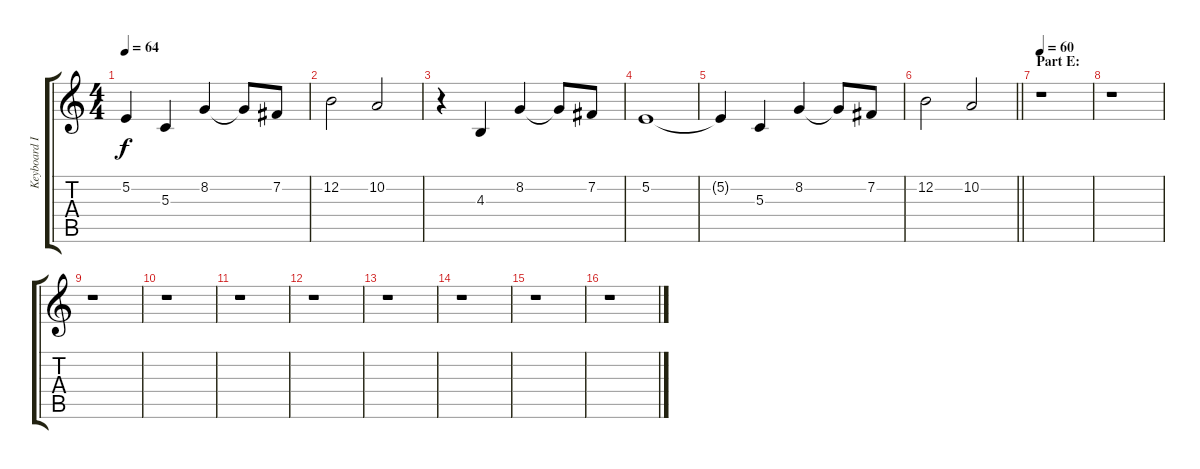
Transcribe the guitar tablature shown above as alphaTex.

\track ("Keyboard II" "Keyboard I") {instrument stringensemble1}
\staff {score tabs}
\tuning (E4 B3 G3 D3 A2 E2) {hide}
\ts (4 4)
\tempo 64
\clef g2
\ks c
5.2{t}.4{dy f} 5.3.4 8.2.4 8.2{t}.8 7.2.8 |
12.2.2 10.2.2 |
r.4 4.3.4 8.2.4 8.2{t}.8 7.2.8 |
5.2.1 |
5.2{t}.4 5.3.4 8.2.4 8.2{t}.8 7.2.8 |
\barLineRight lightlight
12.2.2 10.2.2 |
\section ("" "Part E:")
\tempo 60
r.1 |
r.1 |
r.1 |
r.1 |
r.1 |
r.1 |
r.1 |
r.1 |
r.1 |
r.1
